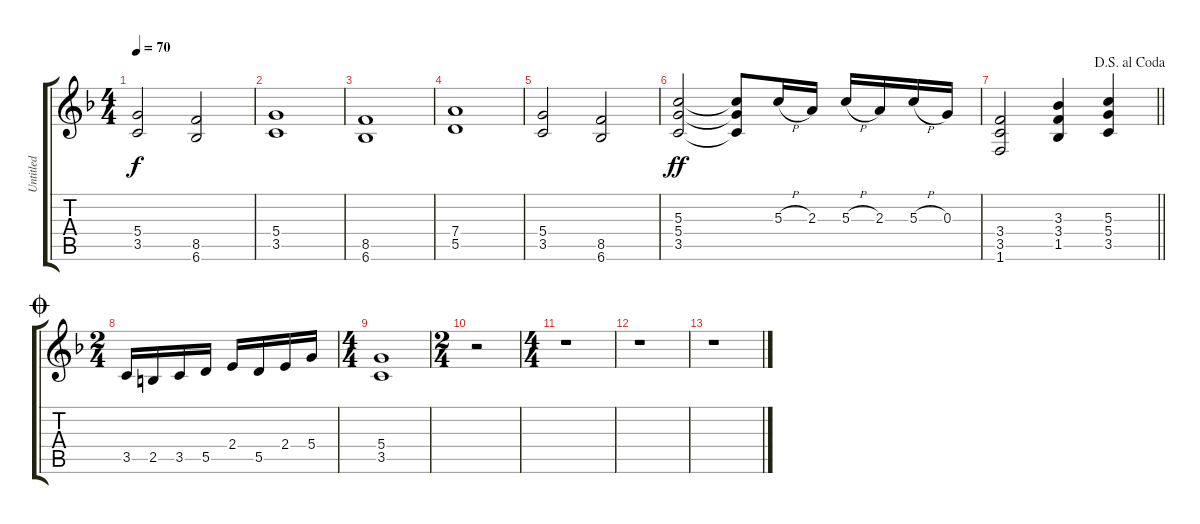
\track ("Untitled" "Untitled") {instrument distortionguitar}
\staff {score tabs}
\tuning (E4 B3 G3 D3 A2 E2) {hide}
\ts (4 4)
\tempo 70
\clef g2
\ks f
(5.4 3.5).2{dy f} (8.5 6.6).2 |
(5.4 3.5).1 |
(8.5 6.6).1 |
(7.4 5.5).1 |
(5.4 3.5).2 (8.5 6.6).2 |
(5.3 5.4 3.5).2{dy ff} (5.3{t} 5.4{t} 3.5{t}).8 5.3{h}.16 2.3.16 5.3{h}.16 2.3.16 5.3{h}.16 0.3.16 |
\jump dalsegnoalcoda
\barLineRight lightlight
(3.4 3.5 1.6).2 (3.3 3.4 1.5).4 (5.3 5.4 3.5).4 |
\ts (2 4)
\jump coda
3.5.16 2.5.16 3.5.16 5.5.16 2.4.16 5.5.16 2.4.16 5.4.16 |
\ts (4 4)
(5.4 3.5).1 |
\ts (2 4)
r.2 |
\ts (4 4)
r.1 |
r.1 |
r.1
